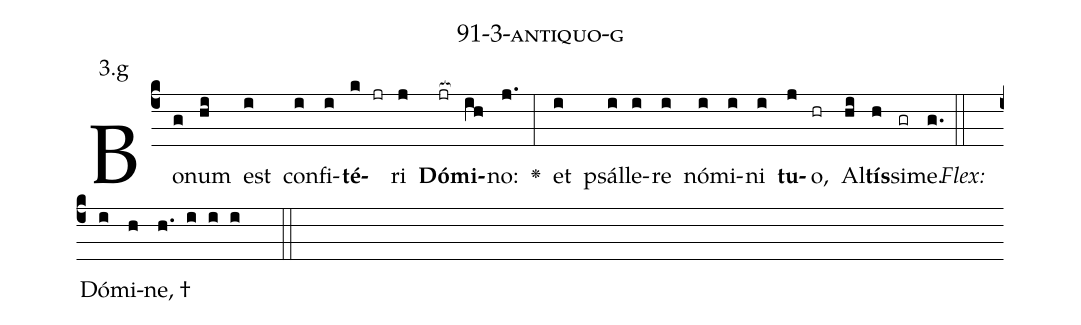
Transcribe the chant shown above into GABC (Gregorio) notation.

name: 91-3-antiquo-g;
annotation: 3.g;
%%
(c4)Bo(g)num(hi) est(i) con(i)fi(i)<b>té</b>(k jr)ri(j) <b>Dó</b>(jr[ocb:1{])<b>mi</b>(ih[ocb:0}])no:(j.) <v>\greheightstar</v>(:) et(i) psál(i)le(i)re(i) nó(i)mi(i)ni(i) <b>tu</b>(j)o,(hr) Al(hi)<b>tís</b>(h)si(gr)me.(g.) (::)
<i>Flex:</i>()  Dó(i)mi(h)ne, †(h. i i i  ::)

%E(i) u(i) o(j) u(hi) a(h) e.(g.) (::)
